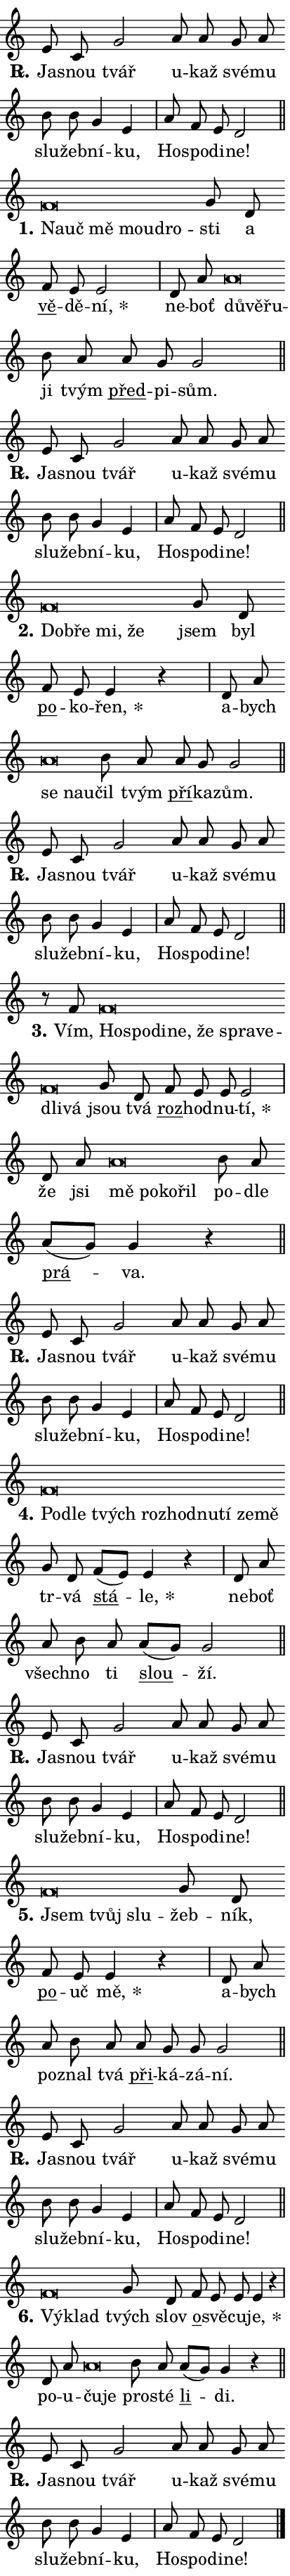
\version "2.24.0"
\header { tagline = "" }
\paper {
  indent = 0\cm
  top-margin = 0\cm
  right-margin = 0.13\cm % to fit lyric hyphens
  bottom-margin = 0\cm
  left-margin = 0\cm
  paper-width = 7\cm
  page-breaking = #ly:one-page-breaking
  system-system-spacing.basic-distance = #11
  score-system-spacing.basic-distance = #11
  ragged-last = ##f
}


%% Author: Thomas Morley
%% https://lists.gnu.org/archive/html/lilypond-user/2020-05/msg00002.html
#(define (line-position grob)
"Returns position of @var[grob} in current system:
   @code{'start}, if at first time-step
   @code{'end}, if at last time-step
   @code{'middle} otherwise
"
  (let* ((col (ly:item-get-column grob))
         (ln (ly:grob-object col 'left-neighbor))
         (rn (ly:grob-object col 'right-neighbor))
         (col-to-check-left (if (ly:grob? ln) ln col))
         (col-to-check-right (if (ly:grob? rn) rn col))
         (break-dir-left
           (and
             (ly:grob-property col-to-check-left 'non-musical #f)
             (ly:item-break-dir col-to-check-left)))
         (break-dir-right
           (and
             (ly:grob-property col-to-check-right 'non-musical #f)
             (ly:item-break-dir col-to-check-right))))
        (cond ((eqv? 1 break-dir-left) 'start)
              ((eqv? -1 break-dir-right) 'end)
              (else 'middle))))

#(define (tranparent-at-line-position vctor)
  (lambda (grob)
  "Relying on @code{line-position} select the relevant enry from @var{vctor}.
Used to determine transparency,"
    (case (line-position grob)
      ((end) (not (vector-ref vctor 0)))
      ((middle) (not (vector-ref vctor 1)))
      ((start) (not (vector-ref vctor 2))))))

noteHeadBreakVisibility =
#(define-music-function (break-visibility)(vector?)
"Makes @code{NoteHead}s transparent relying on @var{break-visibility}"
#{
  \override NoteHead.transparent =
    #(tranparent-at-line-position break-visibility)
#})

#(define delete-ledgers-for-transparent-note-heads
  (lambda (grob)
    "Reads whether a @code{NoteHead} is transparent.
If so this @code{NoteHead} is removed from @code{'note-heads} from
@var{grob}, which is supposed to be @code{LedgerLineSpanner}.
As a result ledgers are not printed for this @code{NoteHead}"
    (let* ((nhds-array (ly:grob-object grob 'note-heads))
           (nhds-list
             (if (ly:grob-array? nhds-array)
                 (ly:grob-array->list nhds-array)
                 '()))
           ;; Relies on the transparent-property being done before
           ;; Staff.LedgerLineSpanner.after-line-breaking is executed.
           ;; This is fragile ...
           (to-keep
             (remove
               (lambda (nhd)
                 (ly:grob-property nhd 'transparent #f))
               nhds-list)))
      ;; TODO find a better method to iterate over grob-arrays, similiar
      ;; to filter/remove etc for lists
      ;; For now rebuilt from scratch
      (set! (ly:grob-object grob 'note-heads)  '())
      (for-each
        (lambda (nhd)
          (ly:pointer-group-interface::add-grob grob 'note-heads nhd))
        to-keep))))

squashNotes = {
  \override NoteHead.X-extent = #'(-0.2 . 0.2)
  \override NoteHead.Y-extent = #'(-0.75 . 0)
  \override NoteHead.stencil =
    #(lambda (grob)
       (let ((pos (ly:grob-property grob 'staff-position)))
         (begin
           (if (< pos -7) (display "ERROR: Lower brevis then expected\n") (display ""))
           (if (<= pos -6) ly:text-interface::print ly:note-head::print))))
}
unSquashNotes = {
  \revert NoteHead.X-extent
  \revert NoteHead.Y-extent
  \revert NoteHead.stencil
}

hideNotes = \noteHeadBreakVisibility #begin-of-line-visible
unHideNotes = \noteHeadBreakVisibility #all-visible

% work-around for resetting accidentals
% https://lilypond.org/doc/v2.23/Documentation/notation/displaying-rhythms#unmetered-music
cadenzaMeasure = {
  \cadenzaOff
  \partial 1024 s1024
  \cadenzaOn
}

#(define-markup-command (accent layout props text) (markup?)
  "Underline accented syllable"
  (interpret-markup layout props
    #{\markup \override #'(offset . 4.3) \underline { #text }#}))

responsum = \markup \concat {
  "R" \hspace #-1.05 \path #0.1 #'((moveto 0 0.07) (lineto 0.9 0.8)) \hspace #0.05 "."
}

spaceSize = #0.6828661417322834 % exact space size for TeX Gyre Schola

\layout {
  \context {
    \Staff
    \remove "Time_signature_engraver"
    \override LedgerLineSpanner.after-line-breaking = #delete-ledgers-for-transparent-note-heads
  }
  \context {
    \Lyrics {
      \override LyricSpace.minimum-distance = \spaceSize
      \override LyricText.font-name = #"TeX Gyre Schola"
      \override LyricText.font-size = 1
      \override StanzaNumber.font-name = #"TeX Gyre Schola Bold"
      \override StanzaNumber.font-size = 1
    }
  }
  \context {
    \Score 
    \override NoteHead.text =
      #(lambda (grob) 
        (let ((pos (ly:grob-property grob 'staff-position)))
          #{\markup {
            \combine
              \halign #-0.55 \raise #(if (= pos -6) 0 0.5) \override #'(thickness . 2) \draw-line #'(3.2 . 0)
              \musicglyph "noteheads.sM1"
          }#}))
  }
}

% magnetic-lyrics.ily
%
%   written by
%     Jean Abou Samra <jean@abou-samra.fr>
%     Werner Lemberg <wl@gnu.org>
%
%   adapted by
%     Jiri Hon <jiri.hon@gmail.com>
%
% Version 2022-Apr-15

% https://www.mail-archive.com/lilypond-user@gnu.org/msg149350.html

#(define (Left_hyphen_pointer_engraver context)
   "Collect syllable-hyphen-syllable occurrences in lyrics and store
them in properties.  This engraver only looks to the left.  For
example, if the lyrics input is @code{foo -- bar}, it does the
following.

@itemize @bullet
@item
Set the @code{text} property of the @code{LyricHyphen} grob between
@q{foo} and @q{bar} to @code{foo}.

@item
Set the @code{left-hyphen} property of the @code{LyricText} grob with
text @q{foo} to the @code{LyricHyphen} grob between @q{foo} and
@q{bar}.
@end itemize

Use this auxiliary engraver in combination with the
@code{lyric-@/text::@/apply-@/magnetic-@/offset!} hook."
   (let ((hyphen #f)
         (text #f))
     (make-engraver
      (acknowledgers
       ((lyric-syllable-interface engraver grob source-engraver)
        (set! text grob)))
      (end-acknowledgers
       ((lyric-hyphen-interface engraver grob source-engraver)
        ;(when (not (grob::has-interface grob 'lyric-space-interface))
          (set! hyphen grob)));)
      ((stop-translation-timestep engraver)
       (when (and text hyphen)
         (ly:grob-set-object! text 'left-hyphen hyphen))
       (set! text #f)
       (set! hyphen #f)))))

#(define (lyric-text::apply-magnetic-offset! grob)
   "If the space between two syllables is less than the value in
property @code{LyricText@/.details@/.squash-threshold}, move the right
syllable to the left so that it gets concatenated with the left
syllable.

Use this function as a hook for
@code{LyricText@/.after-@/line-@/breaking} if the
@code{Left_@/hyphen_@/pointer_@/engraver} is active."
   (let ((hyphen (ly:grob-object grob 'left-hyphen #f)))
     (when hyphen
       (let ((left-text (ly:spanner-bound hyphen LEFT)))
         (when (grob::has-interface left-text 'lyric-syllable-interface)
           (let* ((common (ly:grob-common-refpoint grob left-text X))
                  (this-x-ext (ly:grob-extent grob common X))
                  (left-x-ext
                   (begin
                     ;; Trigger magnetism for left-text.
                     (ly:grob-property left-text 'after-line-breaking)
                     (ly:grob-extent left-text common X)))
                  ;; `delta` is the gap width between two syllables.
                  (delta (- (interval-start this-x-ext)
                            (interval-end left-x-ext)))
                  (details (ly:grob-property grob 'details))
                  (threshold (assoc-get 'squash-threshold details 0.2)))
             (when (< delta threshold)
               (let* (;; We have to manipulate the input text so that
                      ;; ligatures crossing syllable boundaries are not
                      ;; disabled.  For languages based on the Latin
                      ;; script this is essentially a beautification.
                      ;; However, for non-Western scripts it can be a
                      ;; necessity.
                      (lt (ly:grob-property left-text 'text))
                      (rt (ly:grob-property grob 'text))
                      (is-space (grob::has-interface hyphen 'lyric-space-interface))
                      (space (if is-space " " ""))
                      (extra-delta (if is-space spaceSize 0))
                      ;; Append new syllable.
                      (ltrt-space (if (and (string? lt) (string? rt))
                                (string-append lt space rt)
                                (make-concat-markup (list lt space rt))))
                      ;; Right-align `ltrt` to the right side.
                      (ltrt-space-markup (grob-interpret-markup
                               grob
                               (make-translate-markup
                                (cons (interval-length this-x-ext) 0)
                                (make-right-align-markup ltrt-space)))))
                 (begin
                   ;; Don't print `left-text`.
                   (ly:grob-set-property! left-text 'stencil #f)
                   ;; Set text and stencil (which holds all collected
                   ;; syllables so far) and shift it to the left.
                   (ly:grob-set-property! grob 'text ltrt-space)
                   (ly:grob-set-property! grob 'stencil ltrt-space-markup)
                   (ly:grob-translate-axis! grob (- (- delta extra-delta)) X))))))))))


#(define (lyric-hyphen::displace-bounds-first grob)
   ;; Make very sure this callback isn't triggered too early.
   (let ((left (ly:spanner-bound grob LEFT))
         (right (ly:spanner-bound grob RIGHT)))
     (ly:grob-property left 'after-line-breaking)
     (ly:grob-property right 'after-line-breaking)
     (ly:lyric-hyphen::print grob)))

squashThreshold = #0.4

\layout {
  \context {
    \Lyrics
    \consists #Left_hyphen_pointer_engraver
    \override LyricText.after-line-breaking =
      #lyric-text::apply-magnetic-offset!
    \override LyricHyphen.stencil = #lyric-hyphen::displace-bounds-first
    \override LyricText.details.squash-threshold = \squashThreshold
    \override LyricHyphen.minimum-distance = 0
    \override LyricHyphen.minimum-length = \squashThreshold
  }
}

squashText = \override LyricText.details.squash-threshold = 9999
unSquashText = \override LyricText.details.squash-threshold = \squashThreshold

leftText = \override LyricText.self-alignment-X = #LEFT
unLeftText = \revert LyricText.self-alignment-X

starOffset = #(lambda (grob) 
                (let ((x_offset (ly:self-alignment-interface::aligned-on-x-parent grob)))
                  (if (= x_offset 0) 0 (+ x_offset 1.2))))

star = #(define-music-function (syllable)(string?)
"Append star separator at the end of a syllable"
#{
  \once \override LyricText.X-offset = #starOffset
  \lyricmode { \markup {
    #syllable
    \override #'((font-name . "TeX Gyre Schola Bold")) \hspace #0.2 \lower #0.65 \larger "*"
  } }
#})

starAccent = #(define-music-function (syllable)(string?)
"Append star separator at the end of a syllable and make accent"
#{
  \once \override LyricText.X-offset = #starOffset
  \lyricmode { \markup {
    \accent #syllable
    \override #'((font-name . "TeX Gyre Schola Bold")) \hspace #0.2 \lower #0.65 \larger "*"
  } }
#})

breath = #(define-music-function (syllable)(string?)
"Append breathing indicator at the end of a syllable"
#{
  \lyricmode { \markup { #syllable "+" } }
#})

optionalBreath = #(define-music-function (syllable)(string?)
"Append optional breathing indicator at the end of a syllable"
#{
  \lyricmode { \markup { #syllable "(+)" } }
#})


\score {
    <<
        \new Voice = "melody" { \cadenzaOn \key c \major \relative { e'8 c g'2 a8 a \bar "" g a \bar "" b b \bar "" g4 e \cadenzaMeasure \bar "|" a8 f e d2 \cadenzaMeasure \bar "||" \break } }
        \new Lyrics \lyricsto "melody" { \lyricmode { \set stanza = \responsum
Ja -- snou tvář u -- kaž své -- mu slu -- žeb -- ní -- ku, Ho -- spo -- di -- ne! } }
    >>
    \layout {}
}

\score {
    <<
        \new Voice = "melody" { \cadenzaOn \key c \major \relative { \squashNotes f'\breve*1/16 \hideNotes \breve*1/16 \bar "" \breve*1/16 \bar "" \breve*1/16 \breve*1/16 \bar "" \unHideNotes \unSquashNotes g8 d \bar "" f e e2 \cadenzaMeasure \bar "|" d8 a' \bar "" \squashNotes a\breve*1/16 \hideNotes \breve*1/16 \breve*1/16 \bar "" \unHideNotes \unSquashNotes b8 a \bar "" a g g2 \cadenzaMeasure \bar "||" \break } }
        \new Lyrics \lyricsto "melody" { \lyricmode { \set stanza = "1."
\leftText Na -- \squashText uč mě mou -- dro -- \unLeftText \unSquashText sti a \markup \accent vě -- dě -- \star ní, ne -- boť \leftText dů -- \squashText vě -- řu -- \unLeftText \unSquashText ji tvým \markup \accent před -- pi -- sům. } }
    >>
    \layout {}
}

\score {
    <<
        \new Voice = "melody" { \cadenzaOn \key c \major \relative { e'8 c g'2 a8 a \bar "" g a \bar "" b b \bar "" g4 e \cadenzaMeasure \bar "|" a8 f e d2 \cadenzaMeasure \bar "||" \break } }
        \new Lyrics \lyricsto "melody" { \lyricmode { \set stanza = \responsum
Ja -- snou tvář u -- kaž své -- mu slu -- žeb -- ní -- ku, Ho -- spo -- di -- ne! } }
    >>
    \layout {}
}

\score {
    <<
        \new Voice = "melody" { \cadenzaOn \key c \major \relative { \squashNotes f'\breve*1/16 \hideNotes \breve*1/16 \bar "" \breve*1/16 \breve*1/16 \bar "" \unHideNotes \unSquashNotes g8 d \bar "" f e e4 r \cadenzaMeasure \bar "|" d8 a' \bar "" \squashNotes a\breve*1/16 \hideNotes \breve*1/16 \breve*1/16 \bar "" \unHideNotes \unSquashNotes b8 a \bar "" a g g2 \cadenzaMeasure \bar "||" \break } }
        \new Lyrics \lyricsto "melody" { \lyricmode { \set stanza = "2."
\leftText Dob -- \squashText ře mi, že \unLeftText \unSquashText jsem byl \markup \accent po -- ko -- \star řen, a -- bych \leftText se \squashText na -- u -- \unLeftText \unSquashText čil tvým \markup \accent pří -- ka -- zům. } }
    >>
    \layout {}
}

\score {
    <<
        \new Voice = "melody" { \cadenzaOn \key c \major \relative { e'8 c g'2 a8 a \bar "" g a \bar "" b b \bar "" g4 e \cadenzaMeasure \bar "|" a8 f e d2 \cadenzaMeasure \bar "||" \break } }
        \new Lyrics \lyricsto "melody" { \lyricmode { \set stanza = \responsum
Ja -- snou tvář u -- kaž své -- mu slu -- žeb -- ní -- ku, Ho -- spo -- di -- ne! } }
    >>
    \layout {}
}

\score {
    <<
        \new Voice = "melody" { \cadenzaOn \key c \major \relative { r8 f'8 \squashNotes f\breve*1/16 \hideNotes \breve*1/16 \bar "" \breve*1/16 \bar "" \breve*1/16 \bar "" \breve*1/16 \bar "" \breve*1/16 \bar "" \breve*1/16 \bar "" \breve*1/16 \breve*1/16 \bar "" \unHideNotes \unSquashNotes g8 d \bar "" f e e e2 \cadenzaMeasure \bar "|" d8 a' \bar "" \squashNotes a\breve*1/16 \hideNotes \breve*1/16 \bar "" \breve*1/16 \breve*1/16 \bar "" \unHideNotes \unSquashNotes b8 a \bar "" a[( g)] g4 r \cadenzaMeasure \bar "||" \break } }
        \new Lyrics \lyricsto "melody" { \lyricmode { \set stanza = "3."
Vím, \leftText Ho -- \squashText spo -- di -- ne, že spra -- ve -- dli -- vá \unLeftText \unSquashText jsou tvá \markup \accent roz -- hod -- nu -- \star tí, že jsi \leftText mě \squashText po -- ko -- řil \unLeftText \unSquashText po -- dle \markup \accent prá -- va. } }
    >>
    \layout {}
}

\score {
    <<
        \new Voice = "melody" { \cadenzaOn \key c \major \relative { e'8 c g'2 a8 a \bar "" g a \bar "" b b \bar "" g4 e \cadenzaMeasure \bar "|" a8 f e d2 \cadenzaMeasure \bar "||" \break } }
        \new Lyrics \lyricsto "melody" { \lyricmode { \set stanza = \responsum
Ja -- snou tvář u -- kaž své -- mu slu -- žeb -- ní -- ku, Ho -- spo -- di -- ne! } }
    >>
    \layout {}
}

\score {
    <<
        \new Voice = "melody" { \cadenzaOn \key c \major \relative { \squashNotes f'\breve*1/16 \hideNotes \breve*1/16 \bar "" \breve*1/16 \bar "" \breve*1/16 \bar "" \breve*1/16 \bar "" \breve*1/16 \bar "" \breve*1/16 \bar "" \breve*1/16 \breve*1/16 \bar "" \unHideNotes \unSquashNotes g8 d \bar "" f[( e)] e4 r \cadenzaMeasure \bar "|" d8 a' \bar "" a b8 a \bar "" a[( g)] g2 \cadenzaMeasure \bar "||" \break } }
        \new Lyrics \lyricsto "melody" { \lyricmode { \set stanza = "4."
\leftText Po -- \squashText dle tvých roz -- hod -- nu -- tí ze -- mě \unLeftText \unSquashText tr -- vá \markup \accent stá -- \star le, ne -- boť všech -- no ti \markup \accent slou -- ží. } }
    >>
    \layout {}
}

\score {
    <<
        \new Voice = "melody" { \cadenzaOn \key c \major \relative { e'8 c g'2 a8 a \bar "" g a \bar "" b b \bar "" g4 e \cadenzaMeasure \bar "|" a8 f e d2 \cadenzaMeasure \bar "||" \break } }
        \new Lyrics \lyricsto "melody" { \lyricmode { \set stanza = \responsum
Ja -- snou tvář u -- kaž své -- mu slu -- žeb -- ní -- ku, Ho -- spo -- di -- ne! } }
    >>
    \layout {}
}

\score {
    <<
        \new Voice = "melody" { \cadenzaOn \key c \major \relative { \squashNotes f'\breve*1/16 \hideNotes \breve*1/16 \breve*1/16 \bar "" \unHideNotes \unSquashNotes g8 d \bar "" f e e4 r \cadenzaMeasure \bar "|" d8 a' \bar "" a b8 a \bar "" a g g g2 \cadenzaMeasure \bar "||" \break } }
        \new Lyrics \lyricsto "melody" { \lyricmode { \set stanza = "5."
\leftText Jsem \squashText tvůj slu -- \unLeftText \unSquashText žeb -- ník, \markup \accent po -- uč \star mě, a -- bych po -- znal tvá \markup \accent při -- ká -- zá -- ní. } }
    >>
    \layout {}
}

\score {
    <<
        \new Voice = "melody" { \cadenzaOn \key c \major \relative { e'8 c g'2 a8 a \bar "" g a \bar "" b b \bar "" g4 e \cadenzaMeasure \bar "|" a8 f e d2 \cadenzaMeasure \bar "||" \break } }
        \new Lyrics \lyricsto "melody" { \lyricmode { \set stanza = \responsum
Ja -- snou tvář u -- kaž své -- mu slu -- žeb -- ní -- ku, Ho -- spo -- di -- ne! } }
    >>
    \layout {}
}

\score {
    <<
        \new Voice = "melody" { \cadenzaOn \key c \major \relative { \squashNotes f'\breve*1/16 \hideNotes \breve*1/16 \bar "" \unHideNotes \unSquashNotes g8 d \bar "" f e e e4 r \cadenzaMeasure \bar "|" d8 a' \bar "" \squashNotes a\breve*1/16 \hideNotes \breve*1/16 \bar "" \unHideNotes \unSquashNotes b8 a \bar "" a[( g)] g4 r \cadenzaMeasure \bar "||" \break } }
        \new Lyrics \lyricsto "melody" { \lyricmode { \set stanza = "6."
\leftText Vý -- \squashText klad \unLeftText \unSquashText tvých slov \markup \accent o -- svě -- cu -- \star je, po -- u -- \leftText ču -- \squashText je \unLeftText \unSquashText pro -- sté \markup \accent li -- di. } }
    >>
    \layout {}
}

\score {
    <<
        \new Voice = "melody" { \cadenzaOn \key c \major \relative { e'8 c g'2 a8 a \bar "" g a \bar "" b b \bar "" g4 e \cadenzaMeasure \bar "|" a8 f e d2 \cadenzaMeasure \bar "||" \break } \bar "|." }
        \new Lyrics \lyricsto "melody" { \lyricmode { \set stanza = \responsum
Ja -- snou tvář u -- kaž své -- mu slu -- žeb -- ní -- ku, Ho -- spo -- di -- ne! } }
    >>
    \layout {}
}
